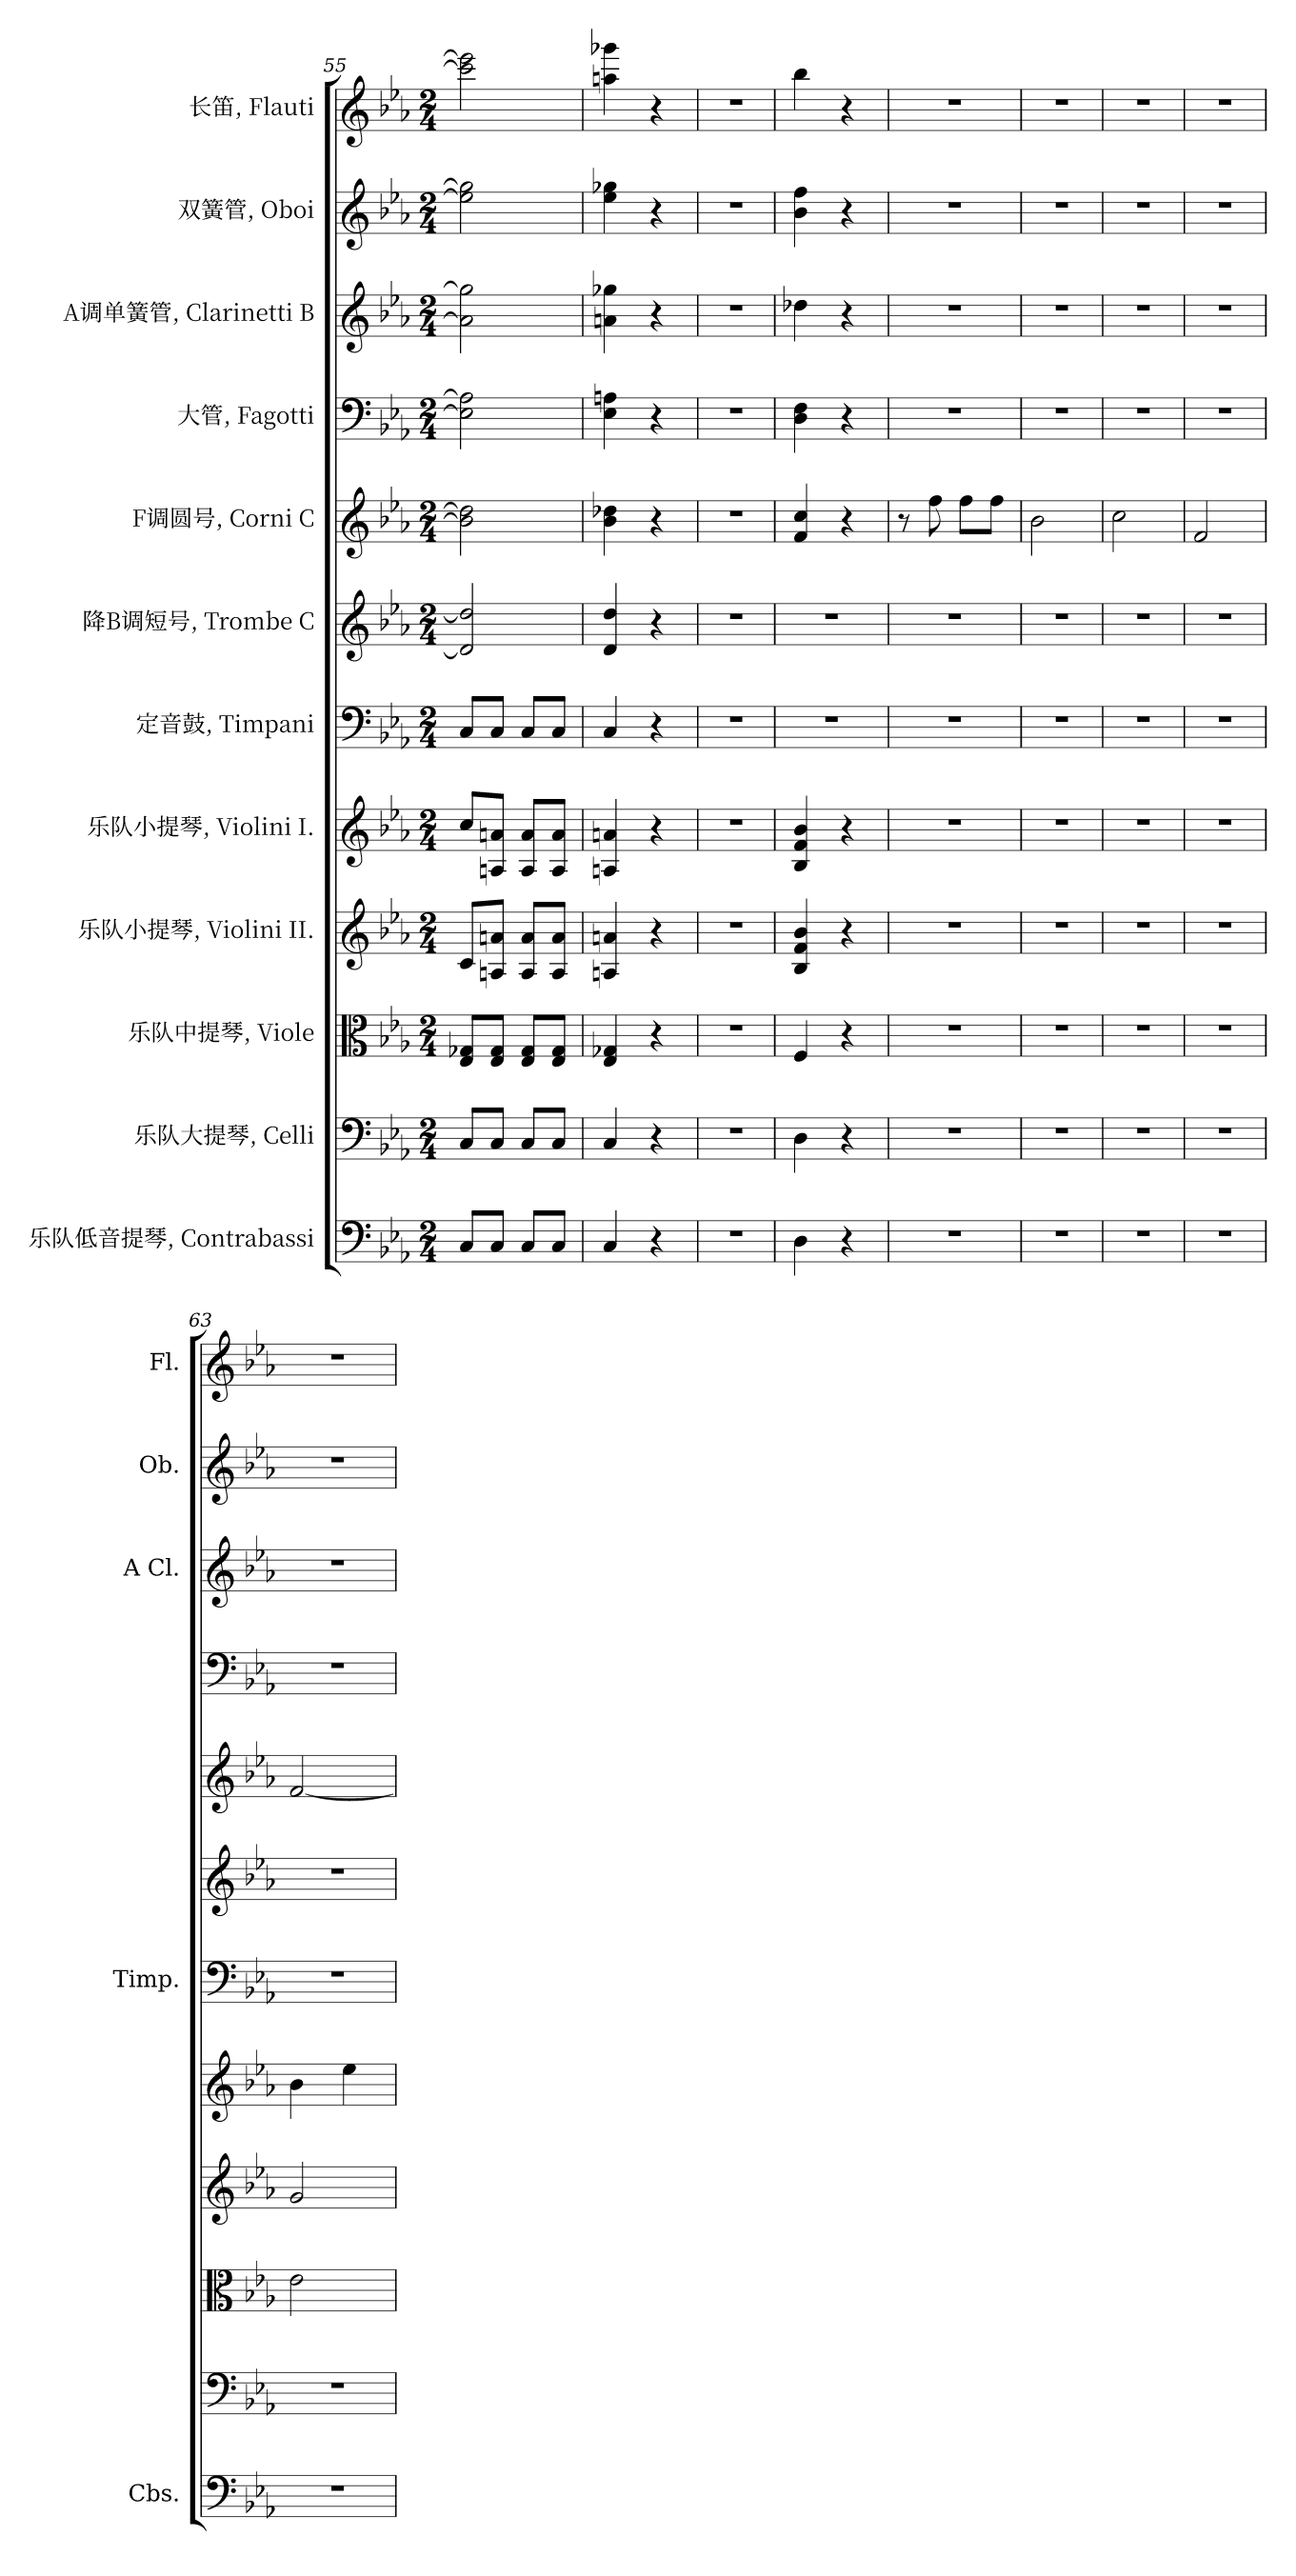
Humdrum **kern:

**kern	**kern	**kern	**kern	**kern	**kern	**kern	**kern	**kern	**kern	**kern	**kern
*part12	*part11	*part10	*part9	*part8	*part7	*part6	*part5	*part4	*part3	*part2	*part1
*staff12	*staff11	*staff10	*staff9	*staff8	*staff7	*staff6	*staff5	*staff4	*staff3	*staff2	*staff1
*I"乐队低音提琴, Contrabassi	*I"乐队大提琴, Celli	*I"乐队中提琴, Viole	*I"乐队小提琴, Violini II.	*I"乐队小提琴, Violini I.	*I"定音鼓, Timpani	*I"降B调短号, Trombe C	*I"F调圆号, Corni C	*I"大管, Fagotti	*I"A调单簧管, Clarinetti B	*I"双簧管, Oboi	*I"长笛, Flauti
*I'Cbs.	*	*	*	*	*I'Timp.	*	*	*	*I'A Cl.	*I'Ob.	*I'Fl.
*clefF4	*clefF4	*clefC3	*clefG2	*clefG2	*clefF4	*clefG2	*clefG2	*clefF4	*clefG2	*clefG2	*clefG2
*ITrd7c12	*	*	*	*	*	*ITrd1c2	*ITrd4c7	*	*ITrd2c3	*	*
*k[b-e-a-]	*k[b-e-a-]	*k[b-e-a-]	*k[b-e-a-]	*k[b-e-a-]	*k[b-e-a-]	*k[b-e-a-d-g-]	*k[b-e-a-d-]	*k[b-e-a-]	*k[]	*k[b-e-a-]	*k[b-e-a-]
*M2/4	*M2/4	*M2/4	*M2/4	*M2/4	*M2/4	*M2/4	*M2/4	*M2/4	*M2/4	*M2/4	*M2/4
=55	=55	=55	=55	=55	=55	=55	=55	=55	=55	=55	=55
8CC/L	8C/L	8E-/ 8G-X/L	8c/L	8cc/L	8C/L	2c/] 2cc/]	2e-\] 2g-\]	2E-\] 2A\]	2f#\] 2ee-\]	2ee-\] 2gg-\]	2ccc\] 2eee-\]
8CC/J	8C/J	8E-/ 8G-/J	8An/ 8an/J	8An/ 8an/J	8C/J	.	.	.	.	.	.
8CC/L	8C/L	8E-/ 8G-/L	8A/ 8a/L	8A/ 8a/L	8C/L	.	.	.	.	.	.
8CC/J	8C/J	8E-/ 8G-/J	8A/ 8a/J	8A/ 8a/J	8C/J	.	.	.	.	.	.
=56	=56	=56	=56	=56	=56	=56	=56	=56	=56	=56	=56
4CC/	4C/	4E-/ 4G-X/	4An/ 4an/	4An/ 4an/	4C/	4c/ 4cc/	4e-\ 4g-X\	4E-\ 4An\	4f#X\ 4ee-X\	4ee-\ 4gg-X\	4aan\ 4ggg-X\
4r	4r	4r	4r	4r	4r	4r	4r	4r	4r	4r	4r
=57	=57	=57	=57	=57	=57	=57	=57	=57	=57	=57	=57
2r	2r	2r	2r	2r	2r	2r	2r	2r	2r	2r	2r
=58	=58	=58	=58	=58	=58	=58	=58	=58	=58	=58	=58
4DD\	4D\	4F/	4B-/ 4f/ 4b-/	4B-/ 4f/ 4b-/	2r	2r	4B-/ 4f/	4D\ 4F\	4b-X\	4b-\ 4ff\	4bb-\
4r	4r	4r	4r	4r	.	.	4r	4r	4r	4r	4r
=59	=59	=59	=59	=59	=59	=59	=59	=59	=59	=59	=59
2r	2r	2r	2r	2r	2r	2r	8r	2r	2r	2r	2r
.	.	.	.	.	.	.	8b-\	.	.	.	.
.	.	.	.	.	.	.	8b-\L	.	.	.	.
.	.	.	.	.	.	.	8b-\J	.	.	.	.
!!LO:PB:g=z
=60	=60	=60	=60	=60	=60	=60	=60	=60	=60	=60	=60
2r	2r	2r	2r	2r	2r	2r	2e-\	2r	2r	2r	2r
=61	=61	=61	=61	=61	=61	=61	=61	=61	=61	=61	=61
2r	2r	2r	2r	2r	2r	2r	2f\	2r	2r	2r	2r
=62	=62	=62	=62	=62	=62	=62	=62	=62	=62	=62	=62
2r	2r	2r	2r	2r	2r	2r	2B-/	2r	2r	2r	2r
=63	=63	=63	=63	=63	=63	=63	=63	=63	=63	=63	=63
2r	2r	2e-\	2g/	4b-\	2r	2r	[2B-/	2r	2r	2r	2r
.	.	.	.	4ee-\	.	.	.	.	.	.	.
=	=	=	=	=	=	=	=	=	=	=	=
*-	*-	*-	*-	*-	*-	*-	*-	*-	*-	*-	*-
